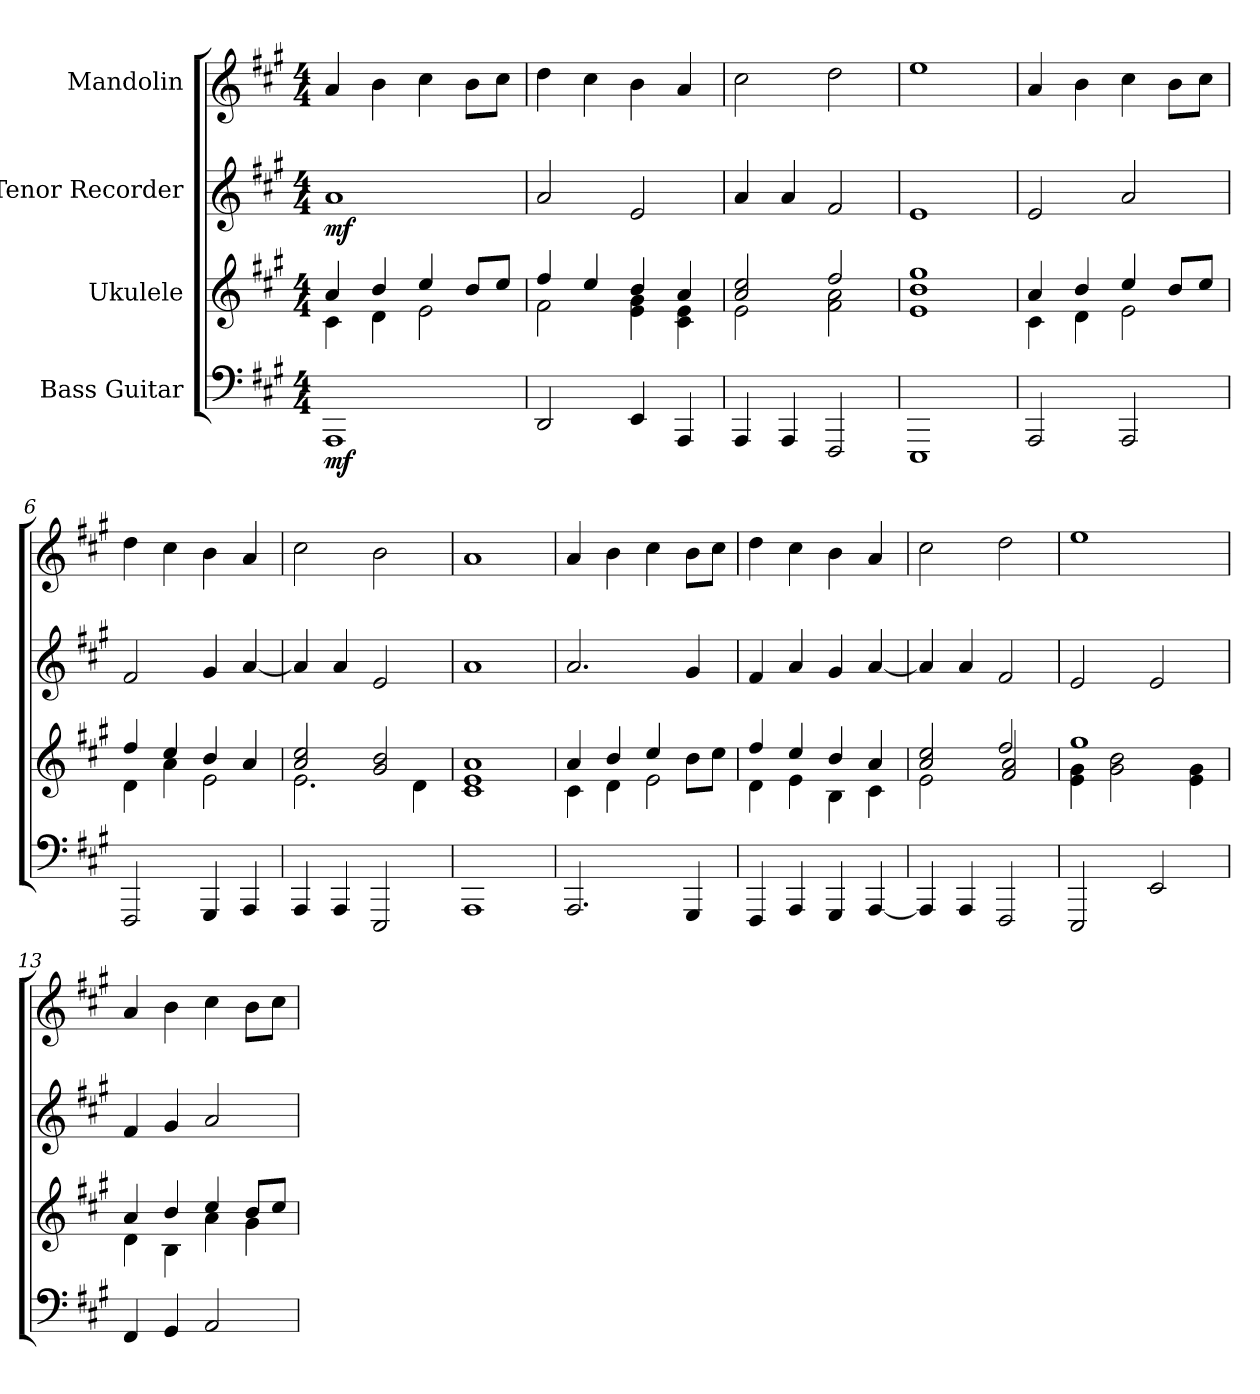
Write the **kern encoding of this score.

**kern	**dynam	**kern	**kern	**dynam	**kern
*part4	*part4	*part3	*part2	*part2	*part1
*staff4	*staff4	*staff3	*staff2	*staff2	*staff1
*I"Bass Guitar	*	*I"Ukulele	*I"Tenor Recorder	*	*I"Mandolin
!!LO:PB:g=z
*stria4	*	*stria4	*	*	*
*	*	*	*clefG2	*	*clefG2
*k[f#c#g#]	*	*k[f#c#g#]	*k[f#c#g#]	*	*k[f#c#g#]
*A:	*	*A:	*A:	*	*A:
*M4/4	*	*M4/4	*M4/4	*	*M4/4
*MM200	*	*MM200	*MM200	*	*MM200
=1	=1	=1	=1	=1	=1
*	*	*^	*	*	*
1AAAi	mf	4ai/	4c#i\	1ai	mf	4ai/
.	.	4bi/	4di\	.	.	4bi\
.	.	4cc#i/	2ei\	.	.	4cc#i\
.	.	8bi/L	.	.	.	8bi\L
.	.	8cc#i/J	.	.	.	8cc#i\J
=2	=2	=2	=2	=2	=2	=2
2DDi/	.	4ddi/	2f#i\	2ai/	.	4ddi\
.	.	4cc#i/	.	.	.	4cc#i\
4EEi/	.	4bi/	4ei\ 4g#i	2ei/	.	4bi\
4AAAi/	.	4ai/	4c#i\ 4ei	.	.	4ai/
=3	=3	=3	=3	=3	=3	=3
4AAAi/	.	2ai/ 2cc#i	2ei\	4ai/	.	2cc#i\
4AAAi/	.	.	.	4ai/	.	.
2FFF#i/	.	2ddi/	2f#i\ 2ai	2f#i/	.	2ddi\
*	*	*v	*v	*	*	*
=4	=4	=4	=4	=4	=4
1EEEi	.	1ei 1bi 1eei	1ei	.	1eei
!!LO:LB:g=z
=5	=5	=5	=5	=5	=5
*	*	*^	*	*	*
2AAAi/	.	4ai/	4c#i\	2ei/	.	4ai/
.	.	4bi/	4di\	.	.	4bi\
2AAAi/	.	4cc#i/	2ei\	2ai/	.	4cc#i\
.	.	8bi/L	.	.	.	8bi\L
.	.	8cc#i/J	.	.	.	8cc#i\J
=6	=6	=6	=6	=6	=6	=6
2FFF#i/	.	4ddi/	4di\	2f#i/	.	4ddi\
.	.	4cc#i/	4ai\	.	.	4cc#i\
4GGG#i/	.	4bi/	2ei\	4g#i/	.	4bi\
4AAAi/	.	4ai/	.	[4ai/	.	4ai/
=7	=7	=7	=7	=7	=7	=7
4AAAi/	.	2ai/ 2cc#i	2.ei\	4ai/]	.	2cc#i\
4AAAi/	.	.	.	4ai/	.	.
2EEEi/	.	2g#i/ 2bi	.	2ei/	.	2bi\
.	.	.	4di\	.	.	.
=8	=8	=8	=8	=8	=8	=8
*	*	*	*^	*	*	*
1AAAi	.	1ei 1ai	1c#i	1ryy	1ai	.	1ai
*	*	*	*v	*v	*	*	*
!!LO:LB:g=z
=9	=9	=9	=9	=9	=9	=9
2.AAAi/	.	4ai/	4c#i\	2.ai/	.	4ai/
.	.	4bi/	4di\	.	.	4bi\
.	.	4cc#i/	2ei\	.	.	4cc#i\
4GGG#i/	.	8bi\L	.	4g#i/	.	8bi\L
.	.	8cc#i\J	.	.	.	8cc#i\J
=10	=10	=10	=10	=10	=10	=10
4FFF#i/	.	4ddi/	4di\	4f#i/	.	4ddi\
4AAAi/	.	4cc#i/	4ei\	4ai/	.	4cc#i\
4GGG#i/	.	4bi/	4Bi\	4g#i/	.	4bi\
[4AAAi/	.	4ai/	4c#i\	[4ai/	.	4ai/
=11	=11	=11	=11	=11	=11	=11
*	*	*	*	*	*	*^
4AAAi/]	.	2ai/ 2cc#i	2ei\	4ai/]	.	2cc#i\	2ryy
4AAAi/	.	.	.	4ai/	.	.	.
2FFF#i/	.	2ddi/	2f#i/ 2ai	2f#i/	.	2ddi\	2ryy
*	*	*	*	*	*	*v	*v
=12	=12	=12	=12	=12	=12	=12
2EEEi/	.	1eei	4ei\ 4g#i	2ei/	.	1eei
.	.	.	2g#i\ 2bi	.	.	.
2EEi/	.	.	.	2ei/	.	.
.	.	.	4ei\ 4g#i	.	.	.
!!LO:PB:g=z
=13	=13	=13	=13	=13	=13	=13
4FF#i/	.	4ai/	4di\	4f#i/	.	4ai/
4GG#i/	.	4bi/	4Bi\	4g#i/	.	4bi\
2AAi/	.	4cc#i/	4ai\	2ai/	.	4cc#i\
.	.	8bi/L	4g#i\	.	.	8bi\L
.	.	8cc#i/J	.	.	.	8cc#i\J
*	*	*v	*v	*	*	*
=	=	=	=	=	=
*-	*-	*-	*-	*-	*-
